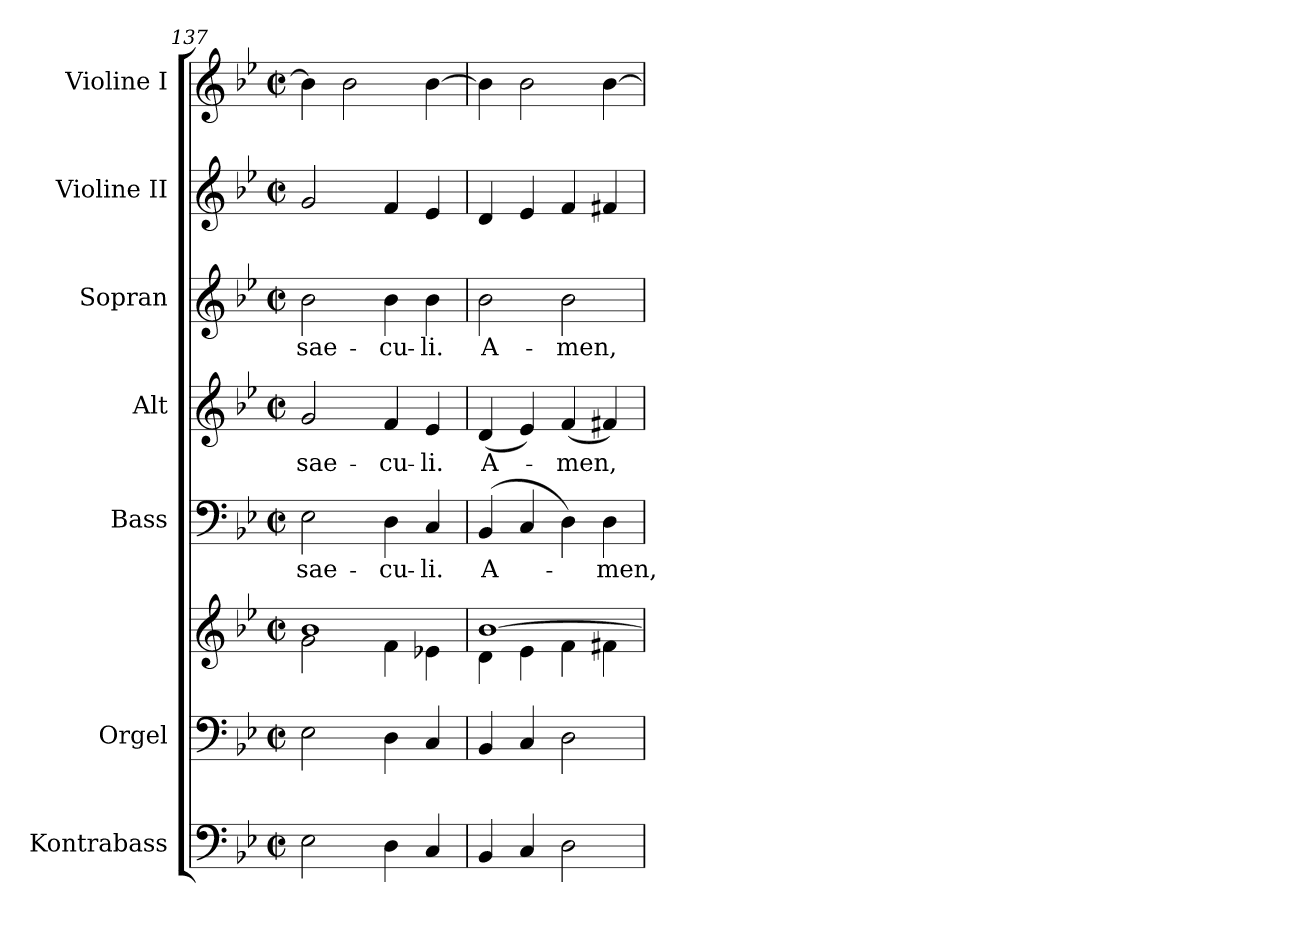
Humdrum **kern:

**kern	**kern	**kern	**kern	**text	**kern	**text	**kern	**text	**kern	**kern
*part7	*part6	*part6	*part5	*part5	*part4	*part4	*part3	*part3	*part2	*part1
*staff8	*staff7	*staff6	*staff5	*staff5	*staff4	*staff4	*staff3	*staff3	*staff2	*staff1
*I"Kontrabass	*I"Orgel	*	*I"Bass	*	*I"Alt	*	*I"Sopran	*	*I"Violine II	*I"Violine I
*I'Kb.	*I'Org.	*	*I'B	*	*I'A	*	*I'S	*	*I'Vl. II	*I'Vl. I
!!LO:PB:g=z
*clefF4	*clefF4	*clefG2	*clefF4	*	*clefG2	*	*clefG2	*	*clefG2	*clefG2
*ITrd7c12	*	*	*	*	*	*	*	*	*	*
*k[b-e-]	*k[b-e-]	*k[b-e-]	*k[b-e-]	*	*k[b-e-]	*	*k[b-e-]	*	*k[b-e-]	*k[b-e-]
*B-:	*B-:	*B-:	*B-:	*	*B-:	*	*B-:	*	*B-:	*B-:
*M2/2	*M2/2	*M2/2	*M2/2	*	*M2/2	*	*M2/2	*	*M2/2	*M2/2
*met(c|)	*met(c|)	*met(c|)	*met(c|)	*	*met(c|)	*	*met(c|)	*	*met(c|)	*met(c|)
=137	=137	=137	=137	=137	=137	=137	=137	=137	=137	=137
*	*	*^	*	*	*	*	*	*	*	*
!	!	!	!	!	!LO:LY:b	!	!LO:LY:b	!	!LO:LY:b	!	!
2EE-\	2E-\	1b-	2g\	2E-\	sae-	2g/	sae-	2b-\	sae-	2g/	4b-\]
.	.	.	.	.	.	.	.	.	.	.	2b-\
!	!	!	!	!	!LO:LY:b	!	!LO:LY:b	!	!LO:LY:b	!	!
4DD\	4D\	.	4f\	4D\	-cu-	4f/	-cu-	4b-\	-cu-	4f/	.
!	!	!	!	!	!LO:LY:b	!	!LO:LY:b	!	!LO:LY:b	!	!
4CC/	4C/	.	4e-X\	4C/	-li.	4e-/	-li.	4b-\	-li.	4e-/	[4b-\
=138	=138	=138	=138	=138	=138	=138	=138	=138	=138	=138	=138
!	!	!	!	!	!LO:LY:b	!	!LO:LY:b	!	!LO:LY:b	!	!
4BBB-/	4BB-/	[>1b-	4d\	(<4BB-/	A-	(<4d/	A-	2b-\	A-	4d/	4b-\]
4CC/	4C/	.	4e-\	4C/	.	4e-/)	.	.	.	4e-/	2b-\
!	!	!	!	!	!	!	!LO:LY:b	!	!LO:LY:b	!	!
2DD\	2D\	.	4f\	4D\)	.	(<4f/	-men,	2b-\	-men,	4f/	.
!	!	!	!	!	!LO:LY:b	!	!	!	!	!	!
.	.	.	4f#X\	4D\	-men,	4f#X/)	.	.	.	4f#X/	[4b-\
*	*	*v	*v	*	*	*	*	*	*	*	*
=	=	=	=	=	=	=	=	=	=	=
*-	*-	*-	*-	*-	*-	*-	*-	*-	*-	*-
